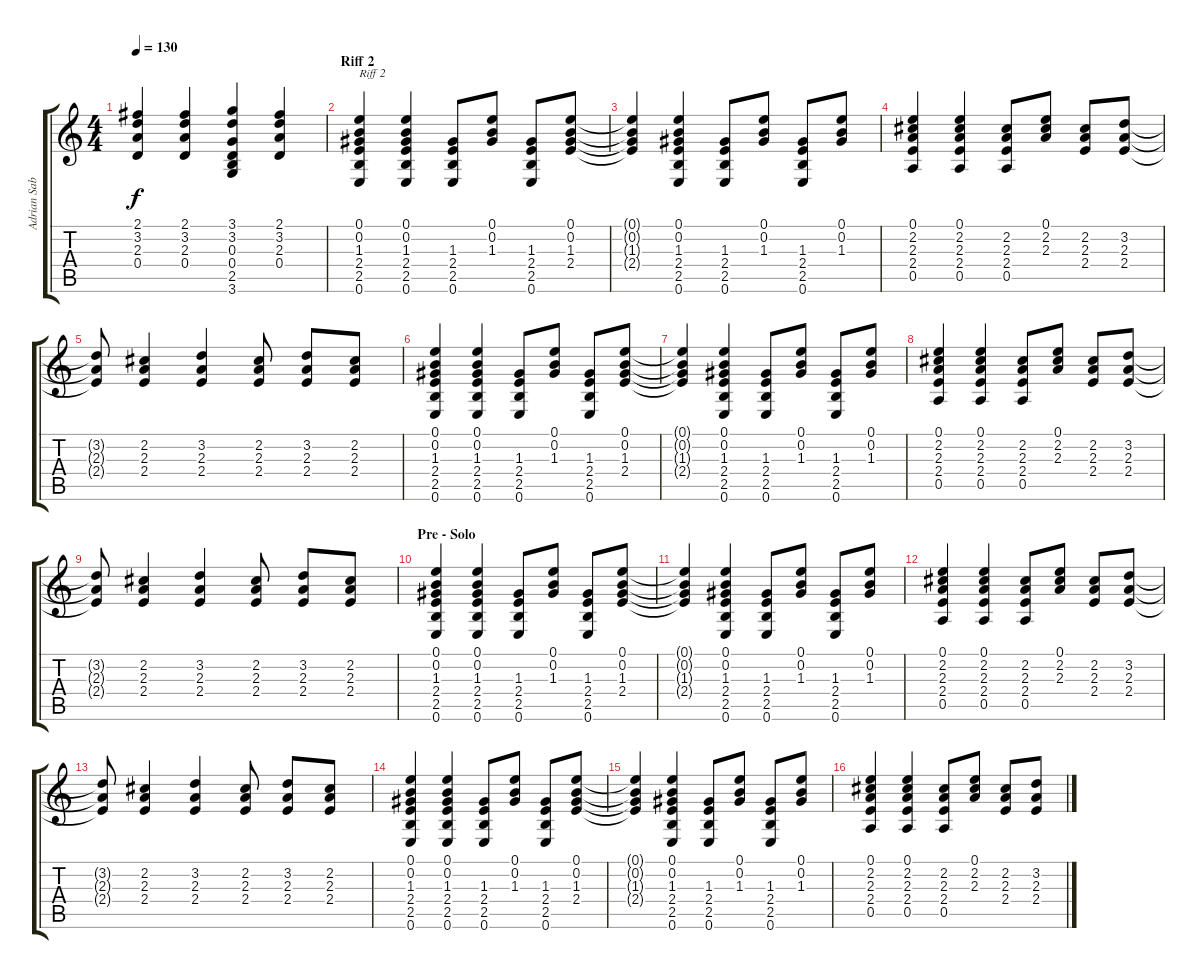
\track ("Adrian Sabbath" "Adrian Sab") {instrument acousticguitarsteel}
\staff {score tabs}
\tuning (E4 B3 G3 D3 A2 E2) {hide}
\ts (4 4)
\tempo 130
\clef g2
\ks c
(2.1{t} 3.2{t} 2.3{t} 0.4{t}).4{dy f} (2.1 3.2 2.3 0.4).4 (3.1 3.2 0.3 0.4 2.5 3.6).4 (2.1 3.2 2.3 0.4).4 |
\section ("" "Riff 2")
(0.1 0.2 1.3 2.4 2.5 0.6).4{txt "Riff 2"} (0.1 0.2 1.3 2.4 2.5 0.6).4 (1.3 2.4 2.5 0.6).8 (0.1 0.2 1.3).8 (1.3 2.4 2.5 0.6).8 (0.1 0.2 1.3 2.4).8 |
(0.1{t} 0.2{t} 1.3{t} 2.4{t}).4 (0.1 0.2 1.3 2.4 2.5 0.6).4 (1.3 2.4 2.5 0.6).8 (0.1 0.2 1.3).8 (1.3 2.4 2.5 0.6).8 (0.1 0.2 1.3).8 |
(0.1 2.2 2.3 2.4 0.5).4 (0.1 2.2 2.3 2.4 0.5).4 (2.2 2.3 2.4 0.5).8 (0.1 2.2 2.3).8 (2.2 2.3 2.4).8 (3.2 2.3 2.4).8 |
(3.2{t} 2.3{t} 2.4{t}).8 (2.2 2.3 2.4).4 (3.2 2.3 2.4).4 (2.2 2.3 2.4).8 (3.2 2.3 2.4).8 (2.2 2.3 2.4).8 |
(0.1 0.2 1.3 2.4 2.5 0.6).4 (0.1 0.2 1.3 2.4 2.5 0.6).4 (1.3 2.4 2.5 0.6).8 (0.1 0.2 1.3).8 (1.3 2.4 2.5 0.6).8 (0.1 0.2 1.3 2.4).8 |
(0.1{t} 0.2{t} 1.3{t} 2.4{t}).4 (0.1 0.2 1.3 2.4 2.5 0.6).4 (1.3 2.4 2.5 0.6).8 (0.1 0.2 1.3).8 (1.3 2.4 2.5 0.6).8 (0.1 0.2 1.3).8 |
(0.1 2.2 2.3 2.4 0.5).4 (0.1 2.2 2.3 2.4 0.5).4 (2.2 2.3 2.4 0.5).8 (0.1 2.2 2.3).8 (2.2 2.3 2.4).8 (3.2 2.3 2.4).8 |
(3.2{t} 2.3{t} 2.4{t}).8 (2.2 2.3 2.4).4 (3.2 2.3 2.4).4 (2.2 2.3 2.4).8 (3.2 2.3 2.4).8 (2.2 2.3 2.4).8 |
\section ("" "Pre - Solo")
(0.1 0.2 1.3 2.4 2.5 0.6).4 (0.1 0.2 1.3 2.4 2.5 0.6).4 (1.3 2.4 2.5 0.6).8 (0.1 0.2 1.3).8 (1.3 2.4 2.5 0.6).8 (0.1 0.2 1.3 2.4).8 |
(0.1{t} 0.2{t} 1.3{t} 2.4{t}).4 (0.1 0.2 1.3 2.4 2.5 0.6).4 (1.3 2.4 2.5 0.6).8 (0.1 0.2 1.3).8 (1.3 2.4 2.5 0.6).8 (0.1 0.2 1.3).8 |
(0.1 2.2 2.3 2.4 0.5).4 (0.1 2.2 2.3 2.4 0.5).4 (2.2 2.3 2.4 0.5).8 (0.1 2.2 2.3).8 (2.2 2.3 2.4).8 (3.2 2.3 2.4).8 |
(3.2{t} 2.3{t} 2.4{t}).8 (2.2 2.3 2.4).4 (3.2 2.3 2.4).4 (2.2 2.3 2.4).8 (3.2 2.3 2.4).8 (2.2 2.3 2.4).8 |
(0.1 0.2 1.3 2.4 2.5 0.6).4 (0.1 0.2 1.3 2.4 2.5 0.6).4 (1.3 2.4 2.5 0.6).8 (0.1 0.2 1.3).8 (1.3 2.4 2.5 0.6).8 (0.1 0.2 1.3 2.4).8 |
(0.1{t} 0.2{t} 1.3{t} 2.4{t}).4 (0.1 0.2 1.3 2.4 2.5 0.6).4 (1.3 2.4 2.5 0.6).8 (0.1 0.2 1.3).8 (1.3 2.4 2.5 0.6).8 (0.1 0.2 1.3).8 |
(0.1 2.2 2.3 2.4 0.5).4 (0.1 2.2 2.3 2.4 0.5).4 (2.2 2.3 2.4 0.5).8 (0.1 2.2 2.3).8 (2.2 2.3 2.4).8 (3.2 2.3 2.4).8
